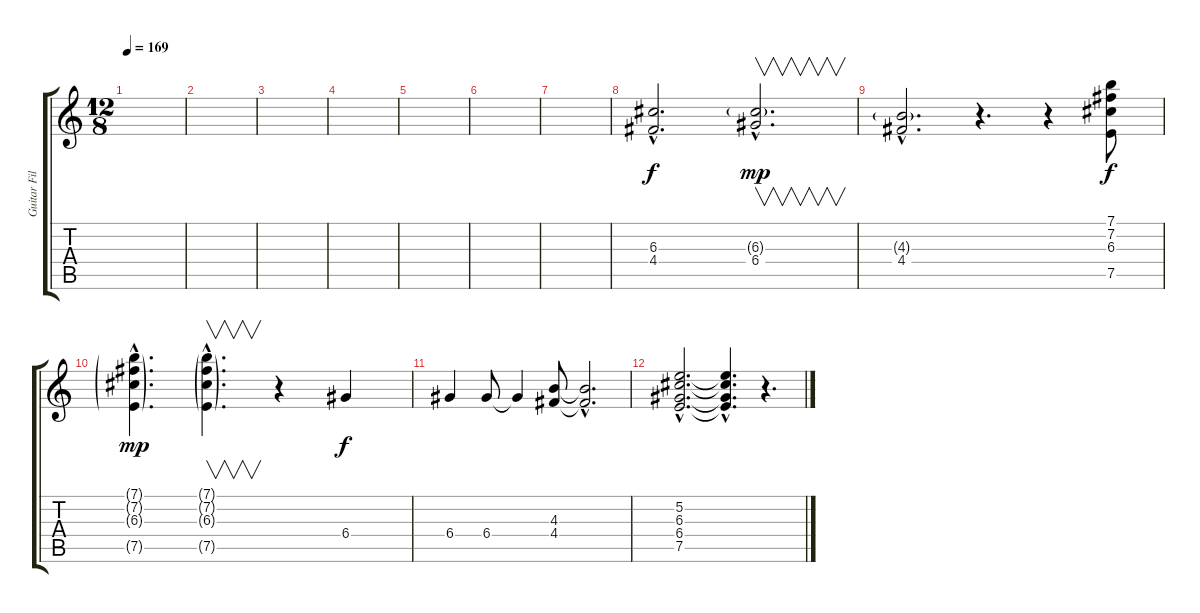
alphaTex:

\track ("Guitar Fills 1" "Guitar Fil") {instrument overdrivenguitar}
\staff {score tabs}
\tuning (E4 B3 G3 D3 A2 E2) {hide}
\ts (12 8)
\tempo 169
\clef g2
\ks c
|
|
|
|
|
|
|
(6.3{hac} 4.4{hac}).2{d} (6.3{g hac} 6.4{hac}).2{v d dy mp} |
(4.3{g hac} 4.4{hac}).2{d} r.4{d} r.4 (7.1 7.2 6.3 7.5).8{dy f} |
(7.1{g hac} 7.2{g hac} 6.3{g hac} 7.5{g hac}).4{d dy mp} (7.1{g hac} 7.2{g hac} 6.3{g hac} 7.5{g hac}).4{v d} r.4 6.4.4{dy f} |
6.4.4 6.4.8 6.4{t}.4 (4.3 4.4).8 (4.3{hac t} 4.4{hac t}).2{d} |
(5.2{hac} 6.3{hac} 6.4{hac} 7.5{hac}).2{d} (5.2{hac t} 6.3{hac t} 6.4{hac t} 7.5{hac t}).4{d} r.4{d}
